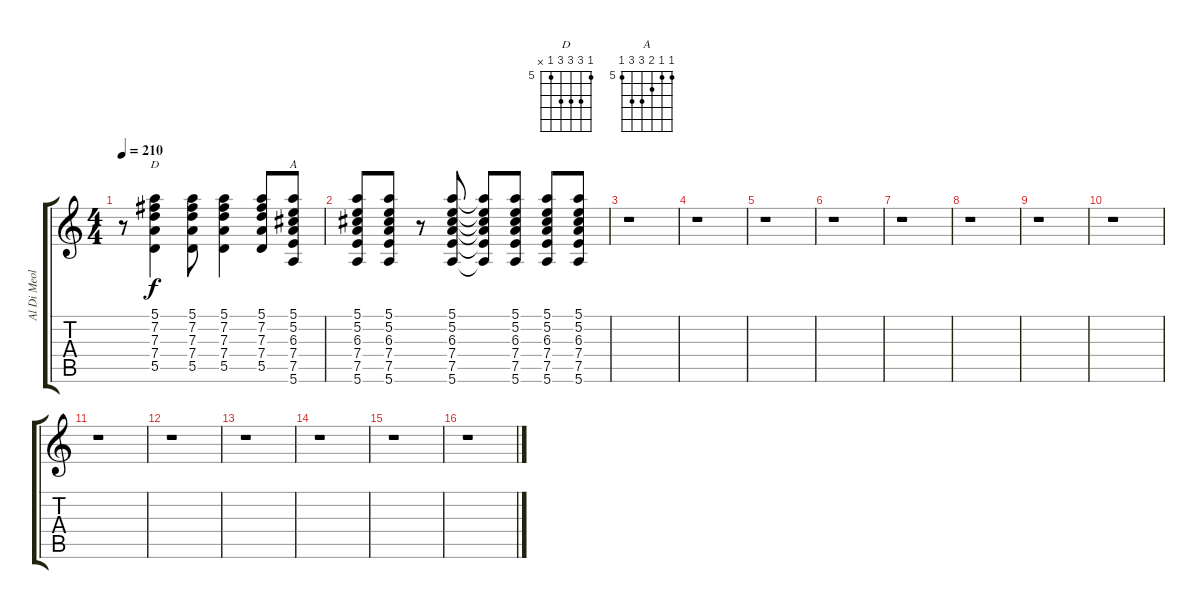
\track ("Al Di Meola" "Al Di Meol") {instrument acousticguitarnylon}
\staff {score tabs}
\tuning (E4 B3 G3 D3 A2 E2) {hide}
\chord ("D" 5 7 7 7 5 x) {firstfret 5}
\chord ("A" 5 5 6 7 7 5) {firstfret 5}
\ts (4 4)
\tempo 210
\clef g2
\ks c
r.8{dy f} (5.1 7.2 7.3 7.4 5.5).4{ch "D"} (5.1 7.2 7.3 7.4 5.5).8 (5.1 7.2 7.3 7.4 5.5).4 (5.1 7.2 7.3 7.4 5.5).8 (5.1 5.2 6.3 7.4 7.5 5.6).8{ch "A"} |
(5.1 5.2 6.3 7.4 7.5 5.6).8 (5.1 5.2 6.3 7.4 7.5 5.6).8 r.8 (5.1 5.2 6.3 7.4 7.5 5.6).8 (5.1{t} 5.2{t} 6.3{t} 7.4{t} 7.5{t} 5.6{t}).8 (5.1 5.2 6.3 7.4 7.5 5.6).8 (5.1 5.2 6.3 7.4 7.5 5.6).8 (5.1 5.2 6.3 7.4 7.5 5.6).8 |
r.1 |
r.1 |
r.1 |
r.1 |
r.1 |
r.1 |
r.1 |
r.1 |
r.1 |
r.1 |
r.1 |
r.1 |
r.1 |
r.1
